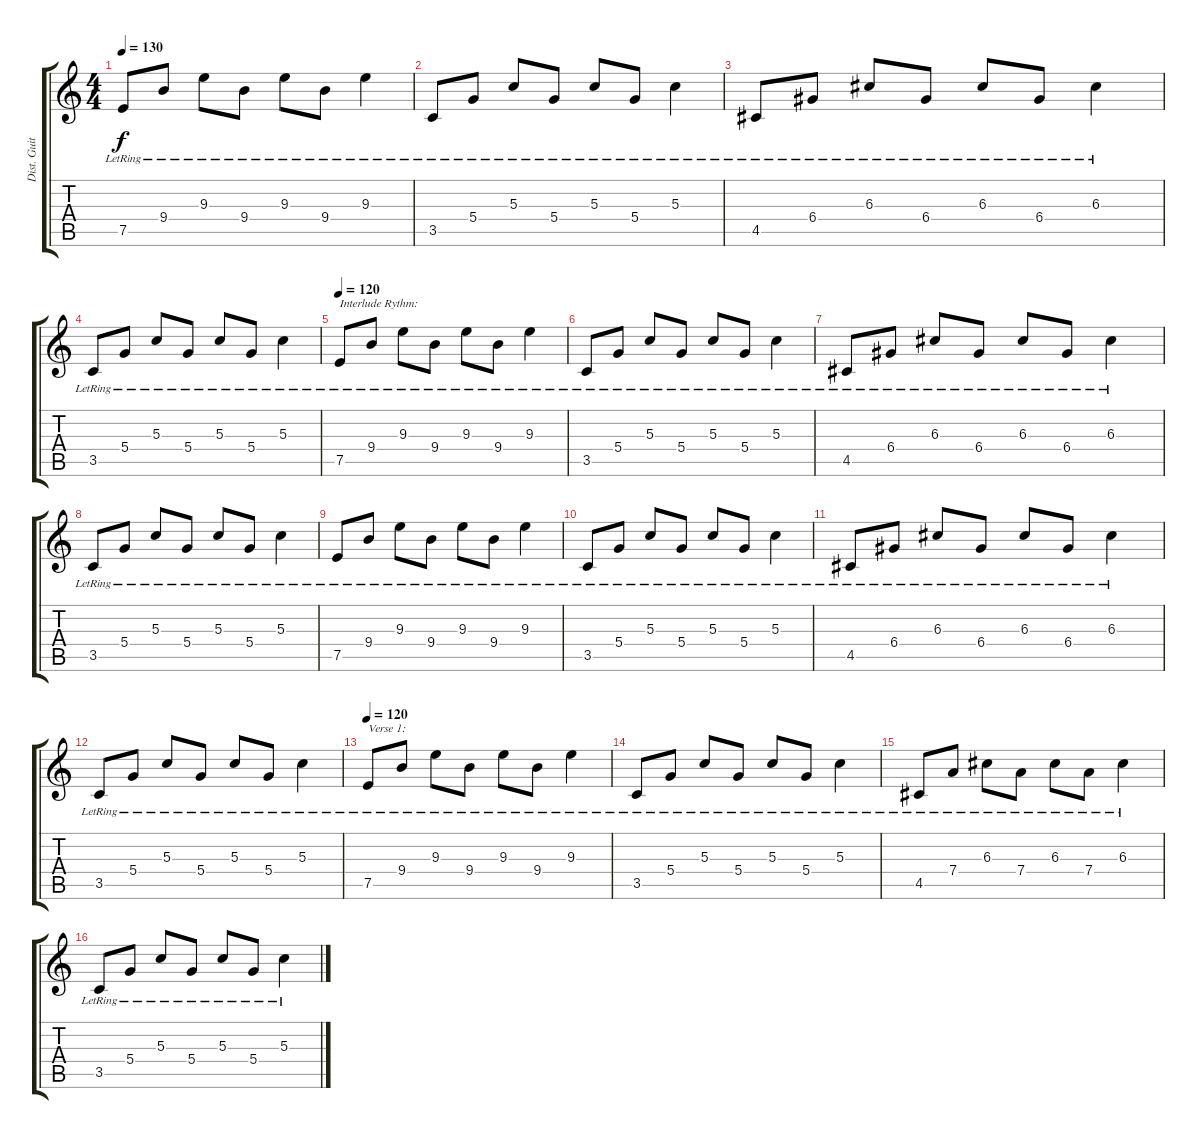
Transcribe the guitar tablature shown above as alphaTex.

\track ("Dist. Guitar 2" "Dist. Guit") {instrument distortionguitar}
\staff {score tabs}
\tuning (E4 B3 G3 D3 A2 E2) {hide}
\ts (4 4)
\tempo 130
\tempo 120
\tempo 130
\clef g2
\ks c
7.5{lr}.8{dy f volume 10 instrument electricguitarjazz} 9.4{lr}.8 9.3{lr}.8 9.4{lr}.8 9.3{lr}.8 9.4{lr}.8 9.3{lr}.4 |
3.5{lr}.8 5.4{lr}.8 5.3{lr}.8 5.4{lr}.8 5.3{lr}.8 5.4{lr}.8 5.3{lr}.4 |
4.5{lr}.8 6.4{lr}.8 6.3{lr}.8 6.4{lr}.8 6.3{lr}.8 6.4{lr}.8 6.3{lr}.4 |
3.5{lr}.8 5.4{lr}.8 5.3{lr}.8 5.4{lr}.8 5.3{lr}.8 5.4{lr}.8 5.3{lr}.4 |
\tempo 120
7.5{lr}.8{txt "Interlude Rythm:" volume 10 instrument electricguitarjazz} 9.4{lr}.8 9.3{lr}.8 9.4{lr}.8 9.3{lr}.8 9.4{lr}.8 9.3{lr}.4 |
3.5{lr}.8 5.4{lr}.8 5.3{lr}.8 5.4{lr}.8 5.3{lr}.8 5.4{lr}.8 5.3{lr}.4 |
4.5{lr}.8 6.4{lr}.8 6.3{lr}.8 6.4{lr}.8 6.3{lr}.8 6.4{lr}.8 6.3{lr}.4 |
3.5{lr}.8 5.4{lr}.8 5.3{lr}.8 5.4{lr}.8 5.3{lr}.8 5.4{lr}.8 5.3{lr}.4 |
7.5{lr}.8 9.4{lr}.8 9.3{lr}.8 9.4{lr}.8 9.3{lr}.8 9.4{lr}.8 9.3{lr}.4 |
3.5{lr}.8 5.4{lr}.8 5.3{lr}.8 5.4{lr}.8 5.3{lr}.8 5.4{lr}.8 5.3{lr}.4 |
4.5{lr}.8 6.4{lr}.8 6.3{lr}.8 6.4{lr}.8 6.3{lr}.8 6.4{lr}.8 6.3{lr}.4 |
3.5{lr}.8 5.4{lr}.8 5.3{lr}.8 5.4{lr}.8 5.3{lr}.8 5.4{lr}.8 5.3{lr}.4 |
\tempo 120
7.5{lr}.8{txt "Verse 1:" volume 10 instrument electricguitarjazz} 9.4{lr}.8 9.3{lr}.8 9.4{lr}.8 9.3{lr}.8 9.4{lr}.8 9.3{lr}.4 |
3.5{lr}.8 5.4{lr}.8 5.3{lr}.8 5.4{lr}.8 5.3{lr}.8 5.4{lr}.8 5.3{lr}.4 |
4.5{lr}.8 7.4{lr}.8 6.3{lr}.8 7.4{lr}.8 6.3{lr}.8 7.4{lr}.8 6.3{lr}.4 |
3.5{lr}.8 5.4{lr}.8 5.3{lr}.8 5.4{lr}.8 5.3{lr}.8 5.4{lr}.8 5.3{lr}.4
